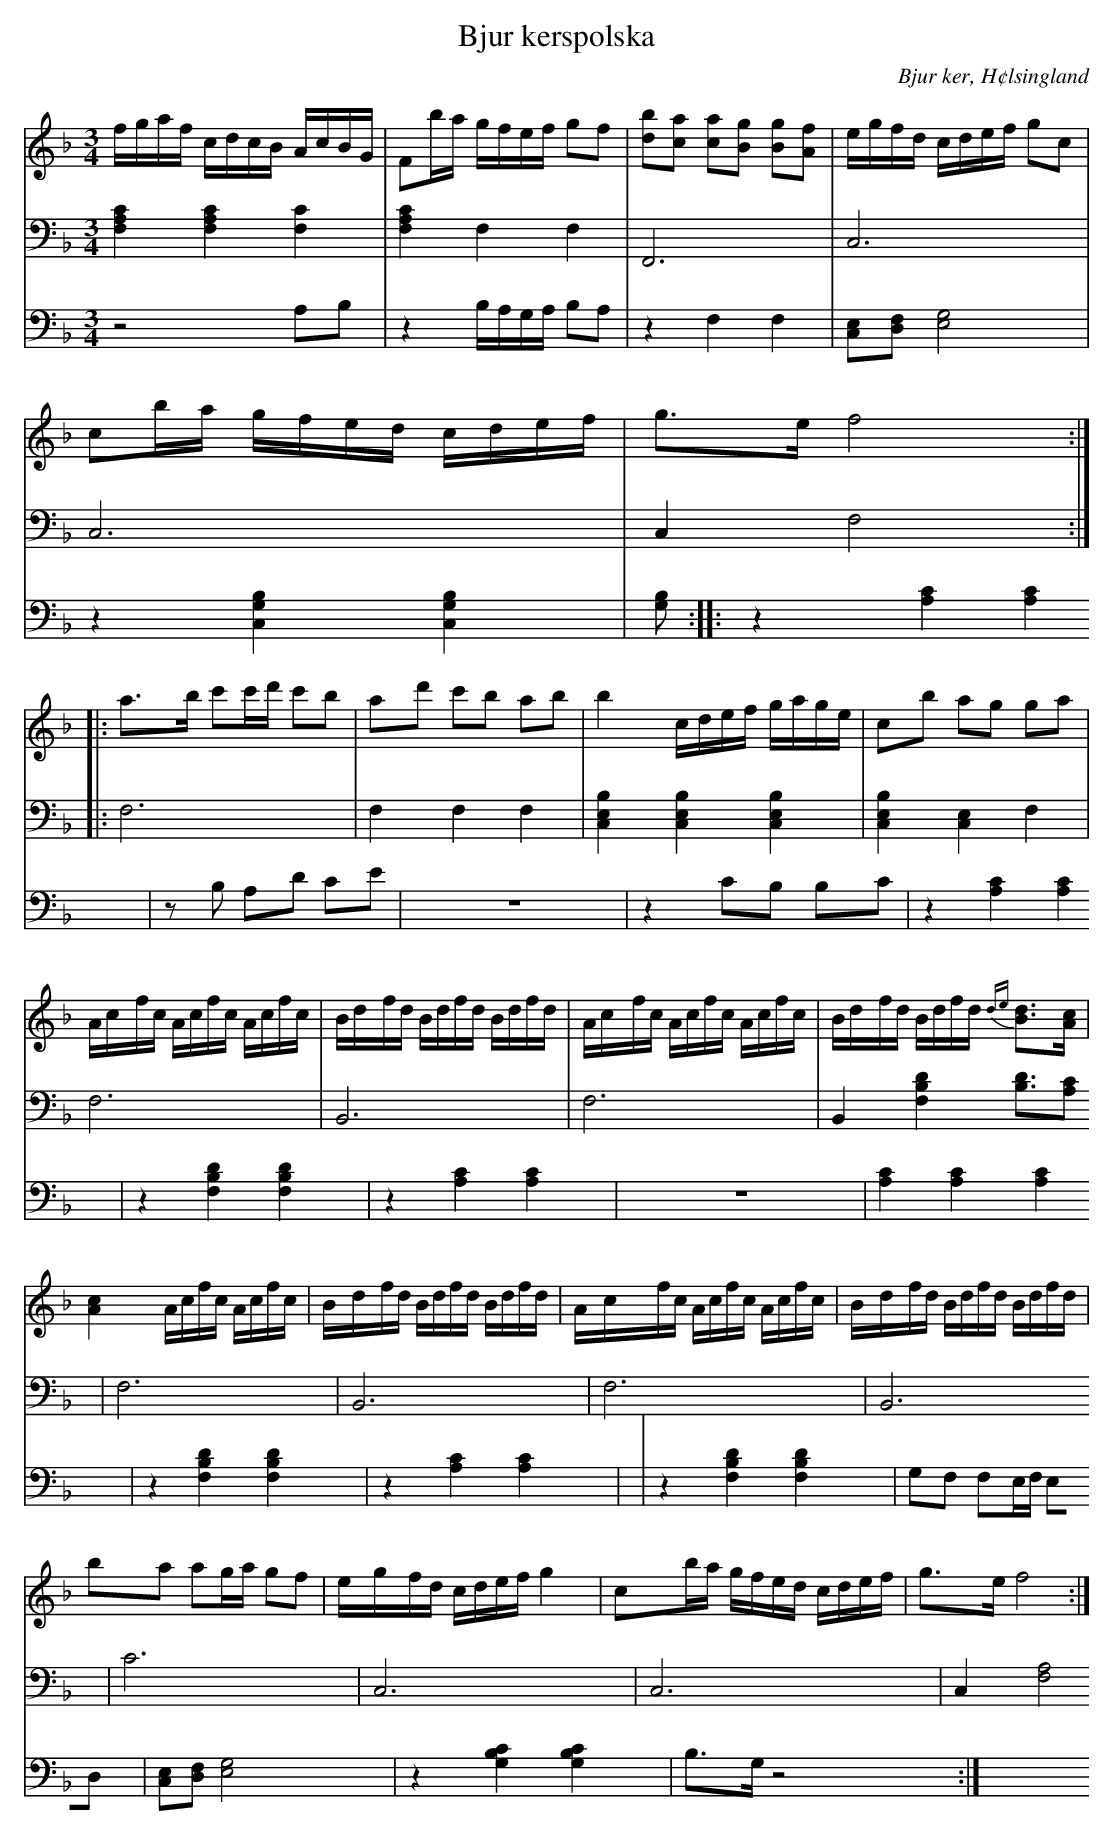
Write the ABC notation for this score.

X:1
T: Bjur kerspolska
O: Bjur ker, H¢lsingland
M: 3/4
L: 1/16
K: F
V:1
V:2
V:3
V:1
fgaf cdcB AcBG|F2ba gfef g2f2|[d2b2][c2a2] [c2a2][B2g2] [B2g2][A2f2] |egfd cdef g2c2|
c2ba gfed cdef|g2>e2 f8:|
|:a2>b2 c'2c'd' c'2b2|a2d'2 c'2b2 a2b2|b4 cdef gage|c2b2 a2g2 g2a2|
Acfc Acfc Acfc|Bdfd Bdfd Bdfd|Acfc Acfc Acfc|Bdfd Bdfd {de}[B2d2]>[A2c2]|
[A4c4] Acfc Acfc|Bdfd Bdfd Bdfd|Acfc Acfc Acfc|Bdfd Bdfd Bdfd|
b2a2 a2ga g2f2|egfd cdef g4|c2ba gfed cdef|g2>e2 f8:|
V:2 clef=bass
[F,4A,4C4] [F,4A,4C4] [F,4C4]|[F,4A,4C4] F,4 F,4|F,,12|C,12|
C,12|C,4 F,8:|
|:F,12|F,4 F,4 F,4|[C,4E,4B,4] [C,4E,4B,4] [C,4E,4B,4]|[C,4E,4B,4] [C,4E,4] F,4|
F,12|B,,12|F,12|B,,4 [F,4B,4D4] [B,2D2]>[A,4C4]|
F,12|B,,12|F,12|B,,12|
C12|C,12|C,12|C,4 [F,8A,8]:|
V:3 clef=bass
z8 A,2B,2|z4 B,A,G,A, B,2A,2|z4 F,4 F,4|[C,2E,2][D,2F,2] [E,8G,8]|
z4 [G,4B,4C,4] [G,4B,4C,4]|[B,2>G,2 z8]:|
|:z4 [A,4C4] [A,4C4]|z2B,2 A,2D2 C2E2|z12|z4 C2B,2 B,2C2|
z4 [A,4C4] [A,4C4]|z4 [F,4B,4D4] [F,4B,4D4]|z4 [A,4C4] [A,4C4]|z12|
[A,4C4] [A,4C4] [A,4C4]|z4 [F,4B,4D4] [F,4B,4D4]|z4 [A,4C4] [A,4C4]|
|z4 [F,4B,4D4] [F,4B,4D4]|G,2F,2 F,2E,F, E,2D,2|[C,2E,2][D,2F,2] [E,8G,8]|z4 [G,4B,4C4] [G,4B,4C4]|B,2>G,2 z8:|
